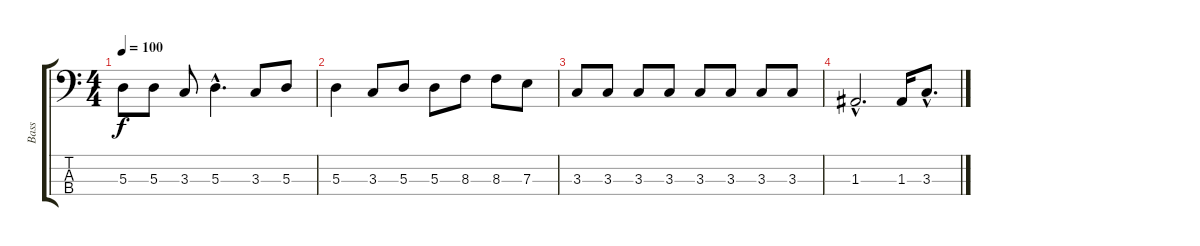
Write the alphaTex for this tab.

\track ("Bass" "Bass") {instrument electricbasspick}
\staff {score tabs}
\tuning (G2 D2 A1 E1) {hide}
\ts (4 4)
\tempo 100
\clef f4
\ks c
5.3.8{dy f} 5.3.8 3.3.8 5.3{hac}.4{d} 3.3.8 5.3.8 |
5.3.4 3.3.8 5.3.8 5.3.8 8.3.8 8.3.8 7.3.8 |
3.3.8 3.3.8 3.3.8 3.3.8 3.3.8 3.3.8 3.3.8 3.3.8 |
1.3{hac}.2{d} 1.3.16 3.3{hac}.8{d}
